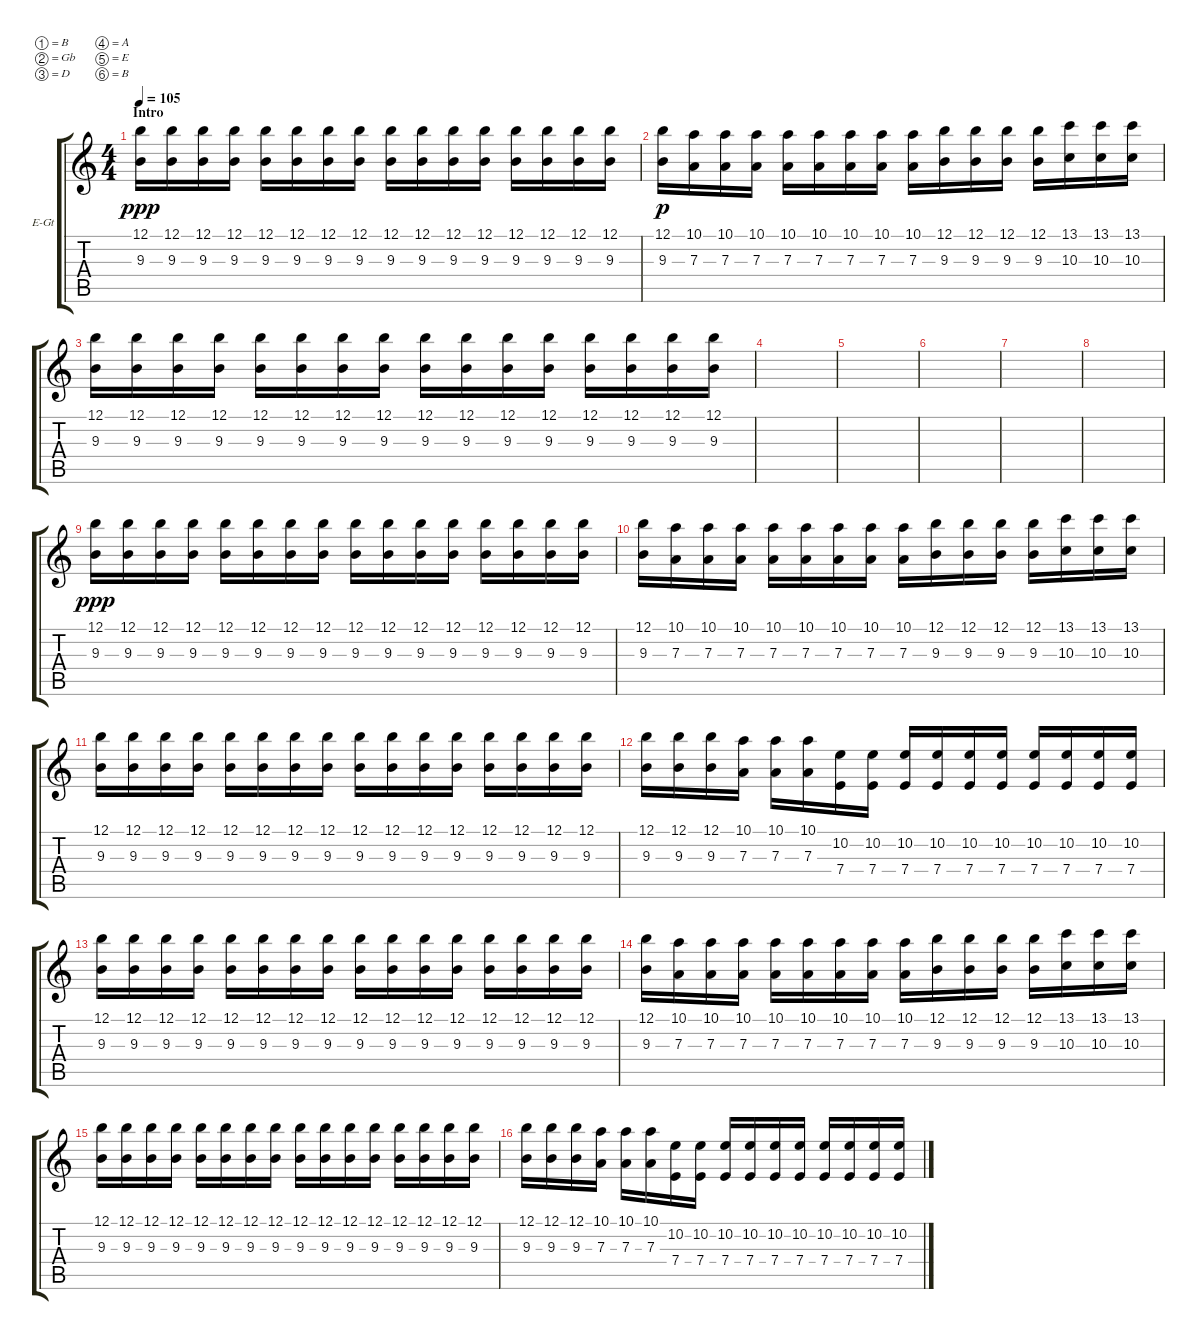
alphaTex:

\bracketExtendMode groupsimilarinstruments
\firstSystemTrackNameOrientation horizontal
\otherSystemsTrackNameOrientation horizontal
\track ("Lead Guitar 1" "E-Gt") {instrument overdrivenguitar}
\staff {score tabs}
\tuning (B3 Gb3 D3 A2 E2 B1)
\ts (4 4)
\section ("" "Intro")
\tempo 105
\clef g2
\scale
0.487395
\ks c
(9.3 12.1).16{dy ppp instrument overdrivenguitar} (12.1 9.3).16 (12.1 9.3).16 (12.1 9.3).16 (9.3 12.1).16 (12.1 9.3).16 (12.1 9.3).16 (12.1 9.3).16 (9.3 12.1).16 (12.1 9.3).16 (12.1 9.3).16 (12.1 9.3).16 (9.3 12.1).16 (12.1 9.3).16 (12.1 9.3).16 (12.1 9.3).16 |
\scale
0.256303 (9.3 12.1).16{dy p} (7.3 10.1).16 (7.3 10.1).16 (7.3 10.1).16 (7.3 10.1).16 (7.3 10.1).16 (7.3 10.1).16 (10.1 7.3).16 (10.1 7.3).16 (12.1 9.3).16 (12.1 9.3).16 (12.1 9.3).16 (9.3 12.1).16 (10.3 13.1).16 (10.3 13.1).16 (10.3 13.1).16 |
\scale
0.312821 (9.3 12.1).16 (12.1 9.3).16 (12.1 9.3).16 (12.1 9.3).16 (9.3 12.1).16 (12.1 9.3).16 (12.1 9.3).16 (12.1 9.3).16 (9.3 12.1).16 (12.1 9.3).16 (12.1 9.3).16 (12.1 9.3).16 (9.3 12.1).16 (12.1 9.3).16 (12.1 9.3).16 (12.1 9.3).16 |
\scale
0.312821 |
\scale
0.374359 |
\scale
0.322751 |
\scale
0.322751 |
\scale
0.354497 |
(9.3 12.1).16{dy ppp} (12.1 9.3).16 (12.1 9.3).16 (12.1 9.3).16 (9.3 12.1).16 (12.1 9.3).16 (12.1 9.3).16 (12.1 9.3).16 (9.3 12.1).16 (12.1 9.3).16 (12.1 9.3).16 (12.1 9.3).16 (9.3 12.1).16 (12.1 9.3).16 (12.1 9.3).16 (12.1 9.3).16 |
(9.3 12.1).16 (7.3 10.1).16 (7.3 10.1).16 (7.3 10.1).16 (7.3 10.1).16 (7.3 10.1).16 (7.3 10.1).16 (10.1 7.3).16 (10.1 7.3).16 (12.1 9.3).16 (12.1 9.3).16 (12.1 9.3).16 (9.3 12.1).16 (10.3 13.1).16 (10.3 13.1).16 (10.3 13.1).16 |
(9.3 12.1).16 (12.1 9.3).16 (12.1 9.3).16 (12.1 9.3).16 (9.3 12.1).16 (12.1 9.3).16 (12.1 9.3).16 (12.1 9.3).16 (9.3 12.1).16 (12.1 9.3).16 (12.1 9.3).16 (12.1 9.3).16 (9.3 12.1).16 (12.1 9.3).16 (12.1 9.3).16 (12.1 9.3).16 |
(12.1 9.3).16 (12.1 9.3).16 (12.1 9.3).16 (7.3 10.1).16 (7.3 10.1).16 (7.3 10.1).16 (10.2 7.4).16 (10.2 7.4).16 (10.2 7.4).16 (10.2 7.4).16 (10.2 7.4).16 (10.2 7.4).16 (10.2 7.4).16 (10.2 7.4).16 (10.2 7.4).16 (10.2 7.4).16 |
\scale
0.333333 (9.3 12.1).16 (12.1 9.3).16 (12.1 9.3).16 (12.1 9.3).16 (9.3 12.1).16 (12.1 9.3).16 (12.1 9.3).16 (12.1 9.3).16 (9.3 12.1).16 (12.1 9.3).16 (12.1 9.3).16 (12.1 9.3).16 (9.3 12.1).16 (12.1 9.3).16 (12.1 9.3).16 (12.1 9.3).16 |
\scale
0.333333 (9.3 12.1).16 (7.3 10.1).16 (7.3 10.1).16 (7.3 10.1).16 (7.3 10.1).16 (7.3 10.1).16 (7.3 10.1).16 (10.1 7.3).16 (10.1 7.3).16 (12.1 9.3).16 (12.1 9.3).16 (12.1 9.3).16 (9.3 12.1).16 (10.3 13.1).16 (10.3 13.1).16 (10.3 13.1).16 |
\scale
0.333333 (9.3 12.1).16 (12.1 9.3).16 (12.1 9.3).16 (12.1 9.3).16 (9.3 12.1).16 (12.1 9.3).16 (12.1 9.3).16 (12.1 9.3).16 (9.3 12.1).16 (12.1 9.3).16 (12.1 9.3).16 (12.1 9.3).16 (9.3 12.1).16 (12.1 9.3).16 (12.1 9.3).16 (12.1 9.3).16 |
\scale
0.312821 (12.1 9.3).16 (12.1 9.3).16 (12.1 9.3).16 (7.3 10.1).16 (7.3 10.1).16 (7.3 10.1).16 (10.2 7.4).16 (10.2 7.4).16 (10.2 7.4).16 (10.2 7.4).16 (10.2 7.4).16 (10.2 7.4).16 (10.2 7.4).16 (10.2 7.4).16 (10.2 7.4).16 (10.2 7.4).16
